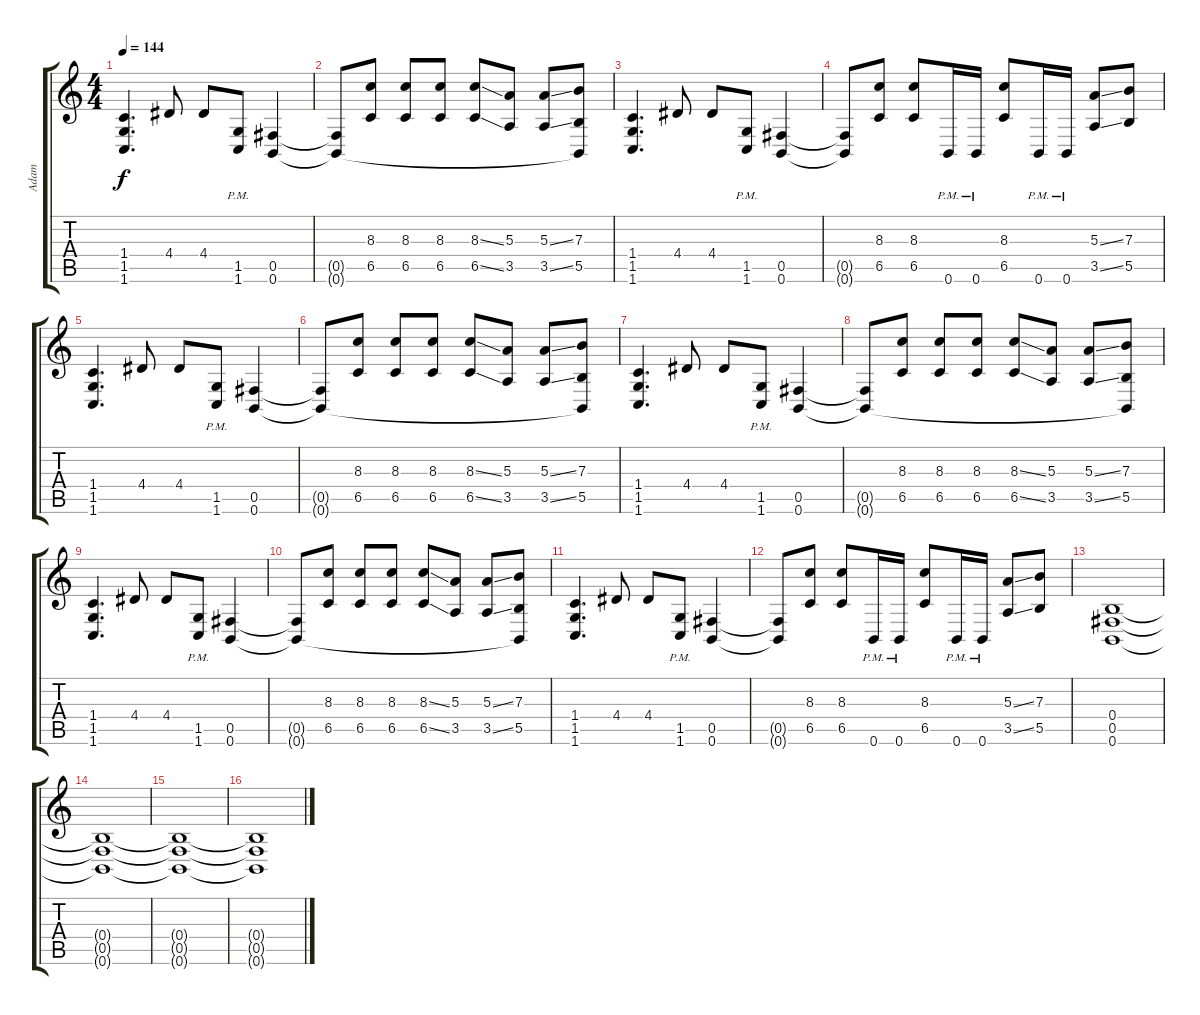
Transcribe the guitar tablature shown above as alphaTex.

\track ("Adam" "Adam") {instrument distortionguitar}
\staff {score tabs}
\tuning (Db4 Ab3 E3 B2 Gb2 B1) {hide}
\ts (4 4)
\tempo 144
\clef g2
\ks c
(1.4 1.5 1.6).4{d dy f} 4.4.8 4.4.8 (1.5{pm} 1.6{pm}).8 (0.5 0.6).4 |
(0.5{t} 0.6{t}).8 (8.3 6.5).8 (8.3 6.5).8 (8.3 6.5).8 (8.3{ss} 6.5{ss}).8 (5.3 3.5).8 (5.3{ss} 3.5{ss}).8 (7.3 5.5 0.6{t}).8 |
(1.4 1.5 1.6).4{d} 4.4.8 4.4.8 (1.5{pm} 1.6{pm}).8 (0.5 0.6).4 |
(0.5{t} 0.6{t}).8 (8.3 6.5).8 (8.3 6.5).8 0.6{pm}.16 0.6{pm}.16 (8.3 6.5).8 0.6{pm}.16 0.6{pm}.16 (5.3{ss} 3.5{ss}).8 (7.3 5.5).8 |
(1.4 1.5 1.6).4{d} 4.4.8 4.4.8 (1.5{pm} 1.6{pm}).8 (0.5 0.6).4 |
(0.5{t} 0.6{t}).8 (8.3 6.5).8 (8.3 6.5).8 (8.3 6.5).8 (8.3{ss} 6.5{ss}).8 (5.3 3.5).8 (5.3{ss} 3.5{ss}).8 (7.3 5.5 0.6{t}).8 |
(1.4 1.5 1.6).4{d} 4.4.8 4.4.8 (1.5{pm} 1.6{pm}).8 (0.5 0.6).4 |
(0.5{t} 0.6{t}).8 (8.3 6.5).8 (8.3 6.5).8 (8.3 6.5).8 (8.3{ss} 6.5{ss}).8 (5.3 3.5).8 (5.3{ss} 3.5{ss}).8 (7.3 5.5 0.6{t}).8 |
(1.4 1.5 1.6).4{d} 4.4.8 4.4.8 (1.5{pm} 1.6{pm}).8 (0.5 0.6).4 |
(0.5{t} 0.6{t}).8 (8.3 6.5).8 (8.3 6.5).8 (8.3 6.5).8 (8.3{ss} 6.5{ss}).8 (5.3 3.5).8 (5.3{ss} 3.5{ss}).8 (7.3 5.5 0.6{t}).8 |
(1.4 1.5 1.6).4{d} 4.4.8 4.4.8 (1.5{pm} 1.6{pm}).8 (0.5 0.6).4 |
(0.5{t} 0.6{t}).8 (8.3 6.5).8 (8.3 6.5).8 0.6{pm}.16 0.6{pm}.16 (8.3 6.5).8 0.6{pm}.16 0.6{pm}.16 (5.3{ss} 3.5{ss}).8 (7.3 5.5).8 |
(0.4 0.5 0.6).1 |
(0.4{t} 0.5{t} 0.6{t}).1 |
(0.4{t} 0.5{t} 0.6{t}).1 |
(0.4{t} 0.5{t} 0.6{t}).1
